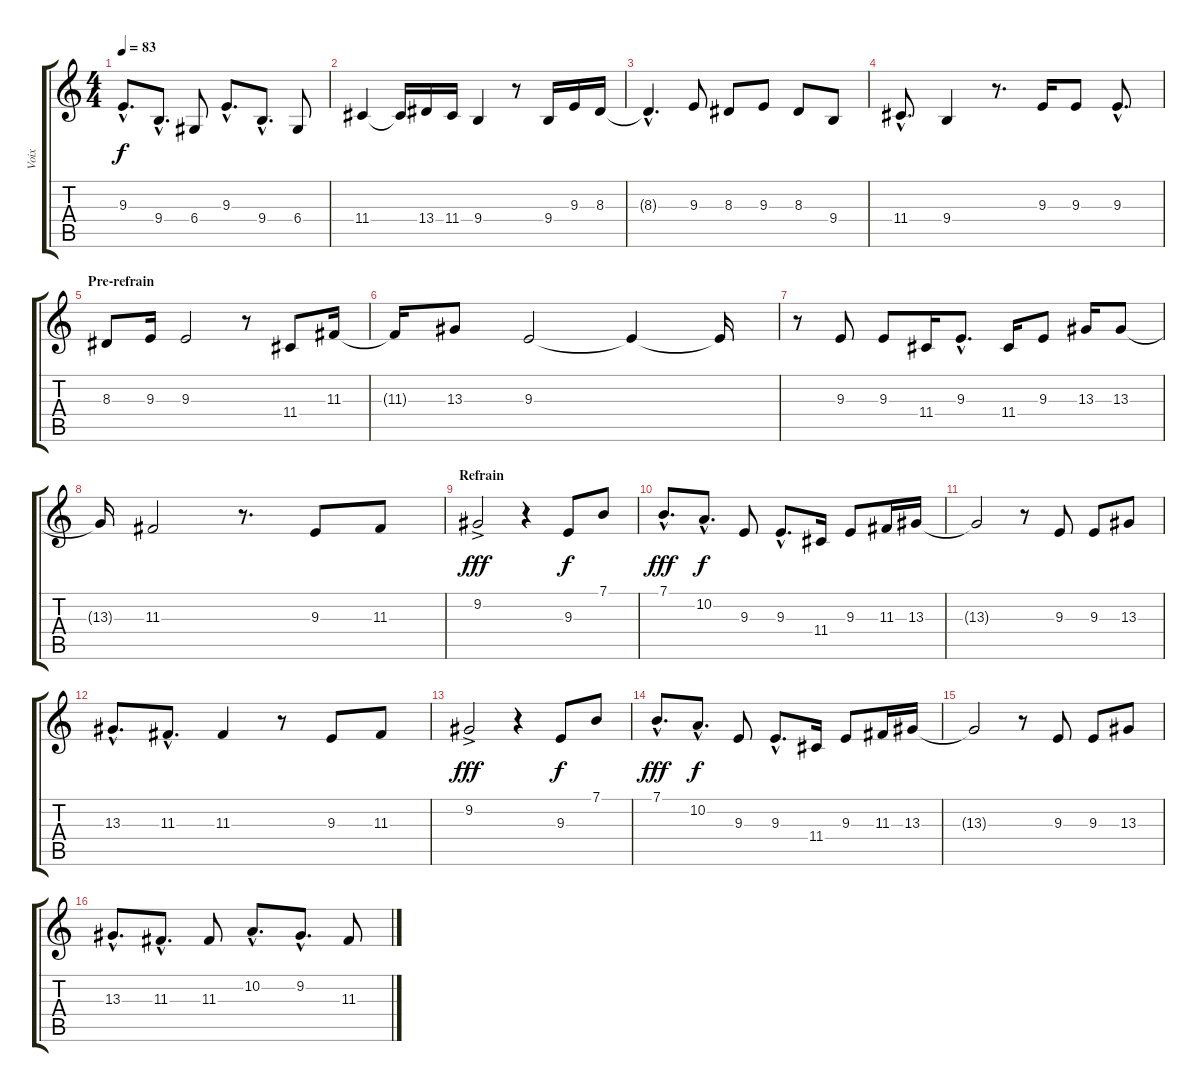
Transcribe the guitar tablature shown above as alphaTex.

\track ("Voix" "Voix") {instrument altosax}
\staff {score tabs}
\tuning (E4 B3 G3 D3 A2 E2) {hide}
\ts (4 4)
\tempo 83
\clef g2
\ks c
9.3{hac}.8{d dy f} 9.4{hac}.8{d} 6.4.8 9.3{hac}.8{d} 9.4{hac}.8{d} 6.4.8 |
11.4.4 11.4{t}.16 13.4.16 11.4.16 9.4.4 r.8 9.4.16 9.3.16 8.3.16 |
8.3{hac t}.4{d} 9.3.8 8.3.8 9.3.8 8.3.8 9.4.8 |
11.4{hac}.8{d} 9.4.4 r.8{d} 9.3.16 9.3.8 9.3{hac}.8{d} |
\section ("" "Pre-refrain")
8.3.8 9.3.16 9.3.2 r.8 11.4.8 11.3.16 |
11.3{t}.16 13.3.8 9.3.2 9.3{t}.4 9.3{t}.16 |
r.8 9.3.8 9.3.8 11.4.16 9.3{hac}.8{d} 11.4.16 9.3.8 13.3.16 13.3.8 |
13.3{t}.16 11.3.2 r.8{d} 9.3.8 11.3.8 |
\section ("" "Refrain")
9.2{ac}.2{dy fff} r.4 9.3.8{dy f} 7.1.8 |
7.1{hac}.8{d dy fff} 10.2{hac}.8{d dy f} 9.3.8 9.3{hac}.8{d} 11.4.16 9.3.8 11.3.16 13.3.16 |
13.3{t}.2 r.8 9.3.8 9.3.8 13.3.8 |
13.3{hac}.8{d} 11.3{hac}.8{d} 11.3.4 r.8 9.3.8 11.3.8 |
9.2{ac}.2{dy fff} r.4 9.3.8{dy f} 7.1.8 |
7.1{hac}.8{d dy fff} 10.2{hac}.8{d dy f} 9.3.8 9.3{hac}.8{d} 11.4.16 9.3.8 11.3.16 13.3.16 |
13.3{t}.2 r.8 9.3.8 9.3.8 13.3.8 |
13.3{hac}.8{d} 11.3{hac}.8{d} 11.3.8 10.2{hac}.8{d} 9.2{hac}.8{d} 11.3.8
